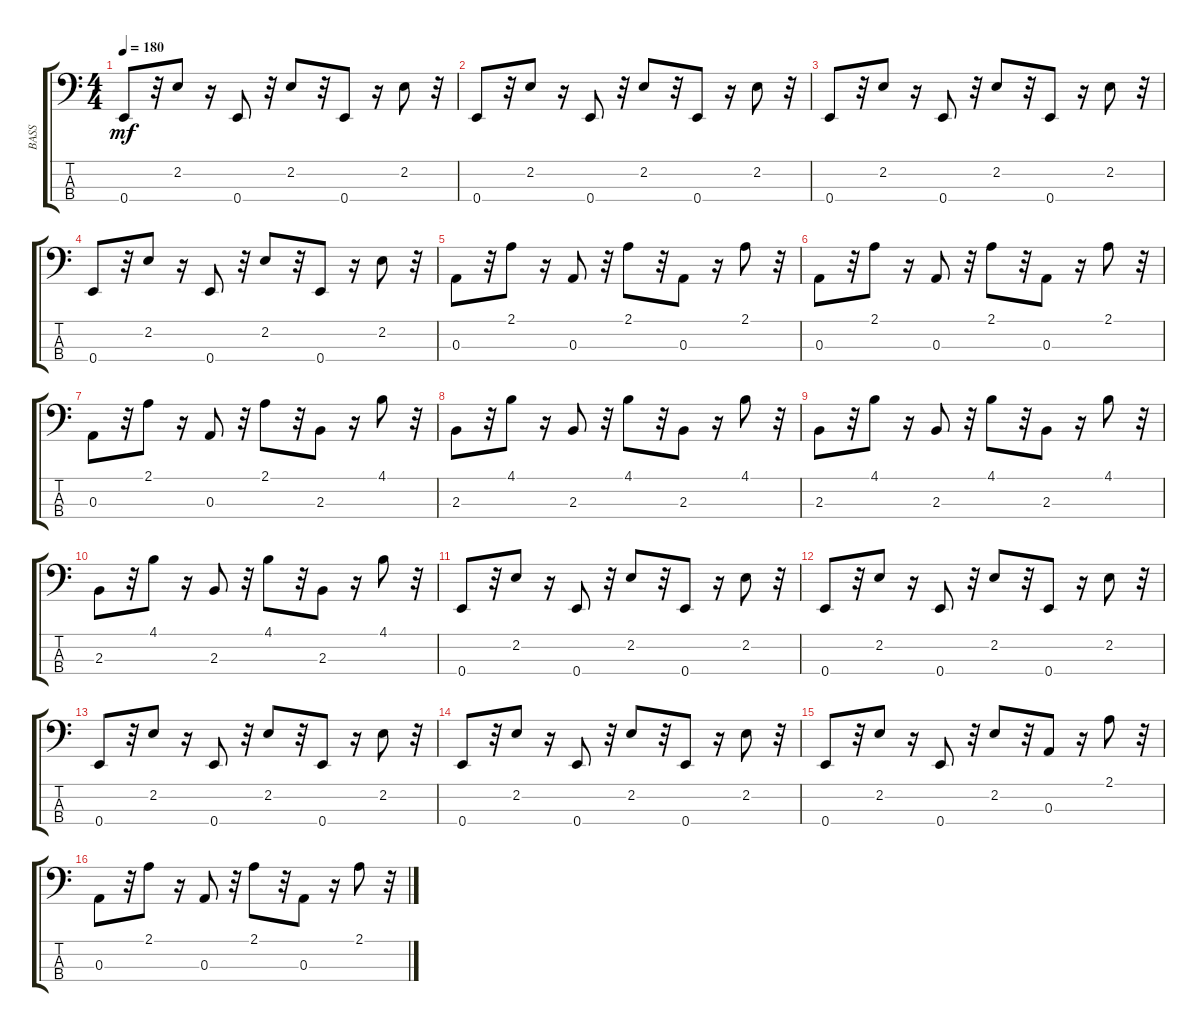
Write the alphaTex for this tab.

\track ("BASS" "BASS") {instrument electricguitarmuted}
\staff {score tabs}
\tuning (G2 D2 A1 E1) {hide}
\ts (4 4)
\tempo 180
\clef f4
\ks c
0.4.8{dy mf} r.32 2.2.8 r.16 0.4.8 r.32 2.2.8 r.32 0.4.8 r.16 2.2.8 r.32 |
0.4.8 r.32 2.2.8 r.16 0.4.8 r.32 2.2.8 r.32 0.4.8 r.16 2.2.8 r.32 |
0.4.8 r.32 2.2.8 r.16 0.4.8 r.32 2.2.8 r.32 0.4.8 r.16 2.2.8 r.32 |
0.4.8 r.32 2.2.8 r.16 0.4.8 r.32 2.2.8 r.32 0.4.8 r.16 2.2.8 r.32 |
0.3.8 r.32 2.1.8 r.16 0.3.8 r.32 2.1.8 r.32 0.3.8 r.16 2.1.8 r.32 |
0.3.8 r.32 2.1.8 r.16 0.3.8 r.32 2.1.8 r.32 0.3.8 r.16 2.1.8 r.32 |
0.3.8 r.32 2.1.8 r.16 0.3.8 r.32 2.1.8 r.32 2.3.8 r.16 4.1.8 r.32 |
2.3.8 r.32 4.1.8 r.16 2.3.8 r.32 4.1.8 r.32 2.3.8 r.16 4.1.8 r.32 |
2.3.8 r.32 4.1.8 r.16 2.3.8 r.32 4.1.8 r.32 2.3.8 r.16 4.1.8 r.32 |
2.3.8 r.32 4.1.8 r.16 2.3.8 r.32 4.1.8 r.32 2.3.8 r.16 4.1.8 r.32 |
0.4.8 r.32 2.2.8 r.16 0.4.8 r.32 2.2.8 r.32 0.4.8 r.16 2.2.8 r.32 |
0.4.8 r.32 2.2.8 r.16 0.4.8 r.32 2.2.8 r.32 0.4.8 r.16 2.2.8 r.32 |
0.4.8 r.32 2.2.8 r.16 0.4.8 r.32 2.2.8 r.32 0.4.8 r.16 2.2.8 r.32 |
0.4.8 r.32 2.2.8 r.16 0.4.8 r.32 2.2.8 r.32 0.4.8 r.16 2.2.8 r.32 |
0.4.8 r.32 2.2.8 r.16 0.4.8 r.32 2.2.8 r.32 0.3.8 r.16 2.1.8 r.32 |
0.3.8 r.32 2.1.8 r.16 0.3.8 r.32 2.1.8 r.32 0.3.8 r.16 2.1.8 r.32
